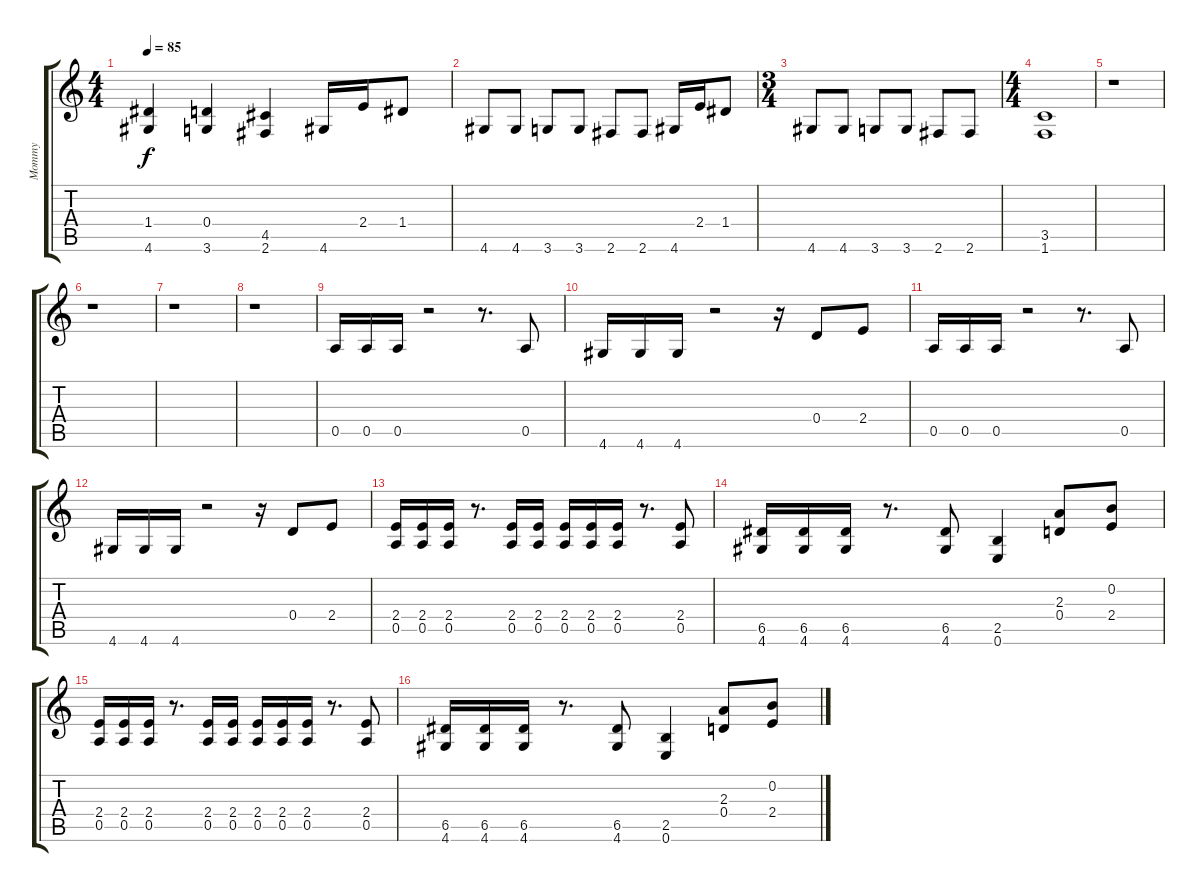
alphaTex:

\track ("Mommy" "Mommy") {instrument overdrivenguitar}
\staff {score tabs}
\tuning (E4 B3 G3 D3 A2 E2) {hide}
\ts (4 4)
\tempo 85
\clef g2
\ks c
(1.4 4.6).4{dy f} (0.4 3.6).4 (4.5 2.6).4 4.6.16 2.4.16 1.4.8 |
4.6.8 4.6.8 3.6.8 3.6.8 2.6.8 2.6.8 4.6.16 2.4.16 1.4.8 |
\ts (3 4)
4.6.8 4.6.8 3.6.8 3.6.8 2.6.8 2.6.8 |
\ts (4 4)
(3.5 1.6).1 |
r.1 |
r.1 |
r.1 |
r.1 |
0.5.16 0.5.16 0.5.16 r.2 r.8{d} 0.5.8 |
4.6.16 4.6.16 4.6.16 r.2 r.16 0.4.8 2.4.8 |
0.5.16 0.5.16 0.5.16 r.2 r.8{d} 0.5.8 |
4.6.16 4.6.16 4.6.16 r.2 r.16 0.4.8 2.4.8 |
(2.4 0.5).16 (2.4 0.5).16 (2.4 0.5).16 r.8{d} (2.4 0.5).16 (2.4 0.5).16 (2.4 0.5).16 (2.4 0.5).16 (2.4 0.5).16 r.8{d} (2.4 0.5).8 |
(6.5 4.6).16 (6.5 4.6).16 (6.5 4.6).16 r.8{d} (6.5 4.6).8 (2.5 0.6).4 (2.3 0.4).8 (0.2 2.4).8 |
(2.4 0.5).16 (2.4 0.5).16 (2.4 0.5).16 r.8{d} (2.4 0.5).16 (2.4 0.5).16 (2.4 0.5).16 (2.4 0.5).16 (2.4 0.5).16 r.8{d} (2.4 0.5).8 |
(6.5 4.6).16 (6.5 4.6).16 (6.5 4.6).16 r.8{d} (6.5 4.6).8 (2.5 0.6).4 (2.3 0.4).8 (0.2 2.4).8
